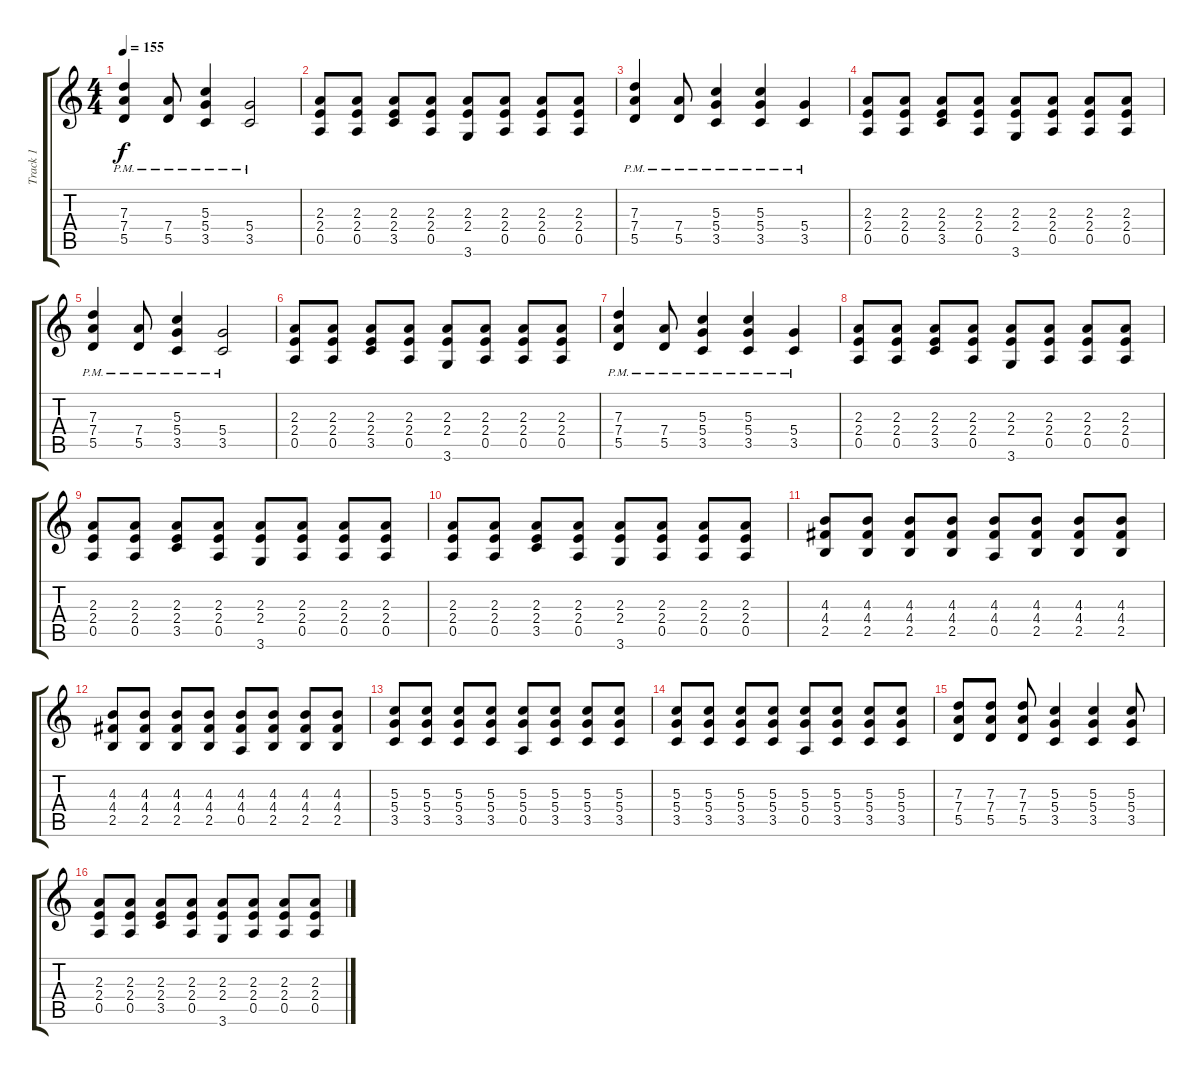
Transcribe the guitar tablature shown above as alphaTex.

\track ("Track 1" "Track 1") {instrument overdrivenguitar}
\staff {score tabs}
\tuning (E4 B3 G3 D3 A2 E2) {hide}
\ts (4 4)
\tempo 155
\clef g2
\ks c
(7.3 7.4{pm} 5.5{pm}).4{dy f} (7.4{pm} 5.5{pm}).8 (5.3 5.4{pm} 3.5{pm}).4 (5.4{pm} 3.5{pm}).2 |
(2.3 2.4 0.5).8 (2.3 2.4 0.5).8 (2.3 2.4 3.5).8 (2.3 2.4 0.5).8 (2.3 2.4 3.6).8 (2.3 2.4 0.5).8 (2.3 2.4 0.5).8 (2.3 2.4 0.5).8 |
(7.3{pm} 7.4{pm} 5.5{pm}).4 (7.4{pm} 5.5{pm}).8 (5.3{pm} 5.4{pm} 3.5{pm}).4 (5.3{pm} 5.4{pm} 3.5{pm}).4 (5.4{pm} 3.5{pm}).4 |
(2.3 2.4 0.5).8 (2.3 2.4 0.5).8 (2.3 2.4 3.5).8 (2.3 2.4 0.5).8 (2.3 2.4 3.6).8 (2.3 2.4 0.5).8 (2.3 2.4 0.5).8 (2.3 2.4 0.5).8 |
(7.3 7.4{pm} 5.5{pm}).4 (7.4{pm} 5.5{pm}).8 (5.3 5.4{pm} 3.5{pm}).4 (5.4{pm} 3.5{pm}).2 |
(2.3 2.4 0.5).8 (2.3 2.4 0.5).8 (2.3 2.4 3.5).8 (2.3 2.4 0.5).8 (2.3 2.4 3.6).8 (2.3 2.4 0.5).8 (2.3 2.4 0.5).8 (2.3 2.4 0.5).8 |
(7.3{pm} 7.4{pm} 5.5{pm}).4 (7.4{pm} 5.5{pm}).8 (5.3{pm} 5.4{pm} 3.5{pm}).4 (5.3{pm} 5.4{pm} 3.5{pm}).4 (5.4{pm} 3.5{pm}).4 |
(2.3 2.4 0.5).8 (2.3 2.4 0.5).8 (2.3 2.4 3.5).8 (2.3 2.4 0.5).8 (2.3 2.4 3.6).8 (2.3 2.4 0.5).8 (2.3 2.4 0.5).8 (2.3 2.4 0.5).8 |
(2.3 2.4 0.5).8 (2.3 2.4 0.5).8 (2.3 2.4 3.5).8 (2.3 2.4 0.5).8 (2.3 2.4 3.6).8 (2.3 2.4 0.5).8 (2.3 2.4 0.5).8 (2.3 2.4 0.5).8 |
(2.3 2.4 0.5).8 (2.3 2.4 0.5).8 (2.3 2.4 3.5).8 (2.3 2.4 0.5).8 (2.3 2.4 3.6).8 (2.3 2.4 0.5).8 (2.3 2.4 0.5).8 (2.3 2.4 0.5).8 |
(4.3 4.4 2.5).8 (4.3 4.4 2.5).8 (4.3 4.4 2.5).8 (4.3 4.4 2.5).8 (4.3 4.4 0.5).8 (4.3 4.4 2.5).8 (4.3 4.4 2.5).8 (4.3 4.4 2.5).8 |
(4.3 4.4 2.5).8 (4.3 4.4 2.5).8 (4.3 4.4 2.5).8 (4.3 4.4 2.5).8 (4.3 4.4 0.5).8 (4.3 4.4 2.5).8 (4.3 4.4 2.5).8 (4.3 4.4 2.5).8 |
(5.3 5.4 3.5).8 (5.3 5.4 3.5).8 (5.3 5.4 3.5).8 (5.3 5.4 3.5).8 (5.3 5.4 0.5).8 (5.3 5.4 3.5).8 (5.3 5.4 3.5).8 (5.3 5.4 3.5).8 |
(5.3 5.4 3.5).8 (5.3 5.4 3.5).8 (5.3 5.4 3.5).8 (5.3 5.4 3.5).8 (5.3 5.4 0.5).8 (5.3 5.4 3.5).8 (5.3 5.4 3.5).8 (5.3 5.4 3.5).8 |
(7.3 7.4 5.5).8 (7.3 7.4 5.5).8 (7.3 7.4 5.5).8 (5.3 5.4 3.5).4 (5.3 5.4 3.5).4 (5.3 5.4 3.5).8 |
(2.3 2.4 0.5).8 (2.3 2.4 0.5).8 (2.3 2.4 3.5).8 (2.3 2.4 0.5).8 (2.3 2.4 3.6).8 (2.3 2.4 0.5).8 (2.3 2.4 0.5).8 (2.3 2.4 0.5).8
